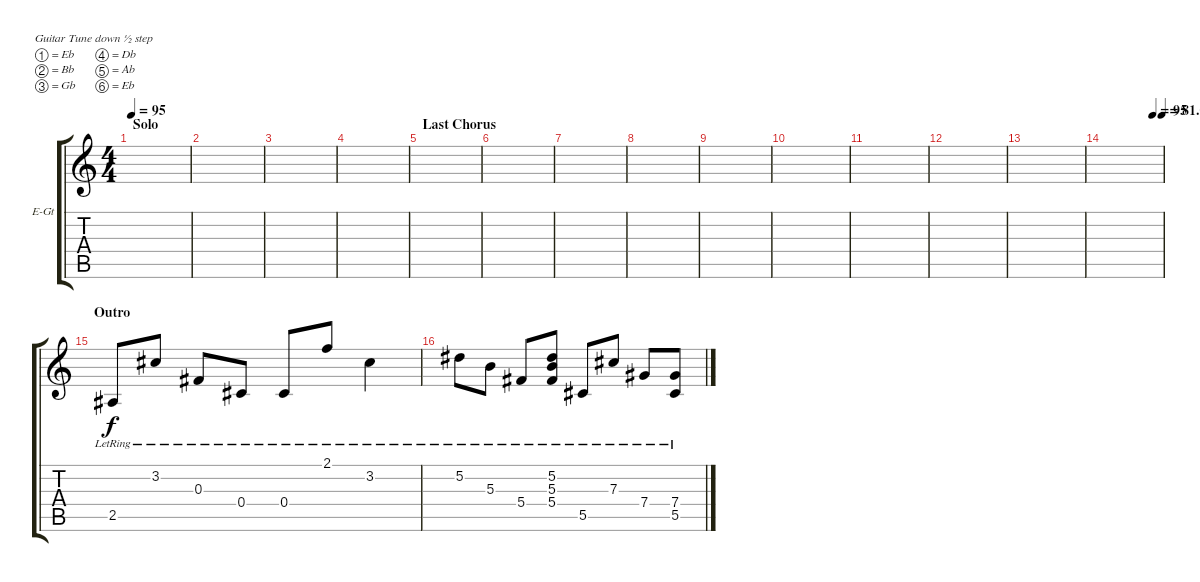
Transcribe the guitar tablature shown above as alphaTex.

\defaultSystemsLayout 4
\bracketExtendMode groupsimilarinstruments
\firstSystemTrackNameOrientation horizontal
\otherSystemsTrackNameOrientation horizontal
\track ("Electric Guitar" "E-Gt") {instrument electricguitarclean}
\staff {score tabs}
\tuning (Eb4 Bb3 Gb3 Db3 Ab2 Eb2)
\ts (4 4)
\section ("" "Solo")
\tempo 95
\clef g2
\scale
0.333333
\ks c
|
\scale
0.333333 |
\scale
0.333333 |
\scale
0.333333 |
\section ("" "Last Chorus")
\scale
0.333333 |
\scale
0.333333 |
\scale
0.333333 |
\scale
0.333333 |
\scale
0.333333 |
\scale
0.333333 |
\scale
0.333333 |
\scale
0.333333 |
\scale
0.333333 |
\tempo (95 0.8375)
\tempo (81.0588 0.994819)
\scale
0.333333 |
\section ("" "Outro")
\scale
0.333333 2.5{lr}.8 3.2{lr}.8 0.3{lr}.8 0.4{lr}.8 0.4{lr}.8 2.1{lr}.8 3.2{lr}.4 |
\scale
0.333333 5.2{lr}.8 5.3{lr}.8 5.4{lr}.8 (5.2{lr} 5.3{lr} 5.4{lr}).8 5.5{lr}.8 7.3{lr}.8 7.4{lr}.8 (5.5{lr} 7.4{lr}).8
